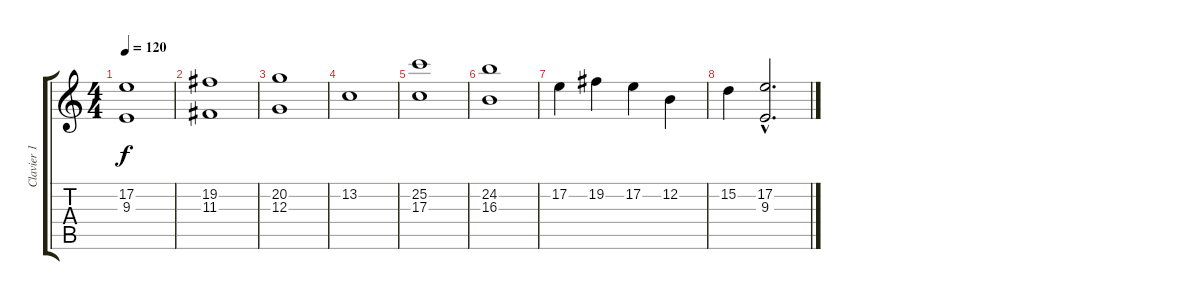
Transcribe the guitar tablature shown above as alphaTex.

\track ("Clavier 1" "Clavier 1") {instrument voiceoohs}
\staff {score tabs}
\tuning (E4 B3 G3 D3 A2 E2) {hide}
\ts (4 4)
\tempo 120
\clef g2
\ks c
(17.2 9.3).1{dy f} |
(19.2 11.3).1 |
(20.2 12.3).1 |
13.2.1 |
(25.2 17.3).1 |
(24.2 16.3).1 |
17.2.4 19.2.4 17.2.4 12.2.4 |
15.2.4 (17.2{hac} 9.3{hac}).2{d}
